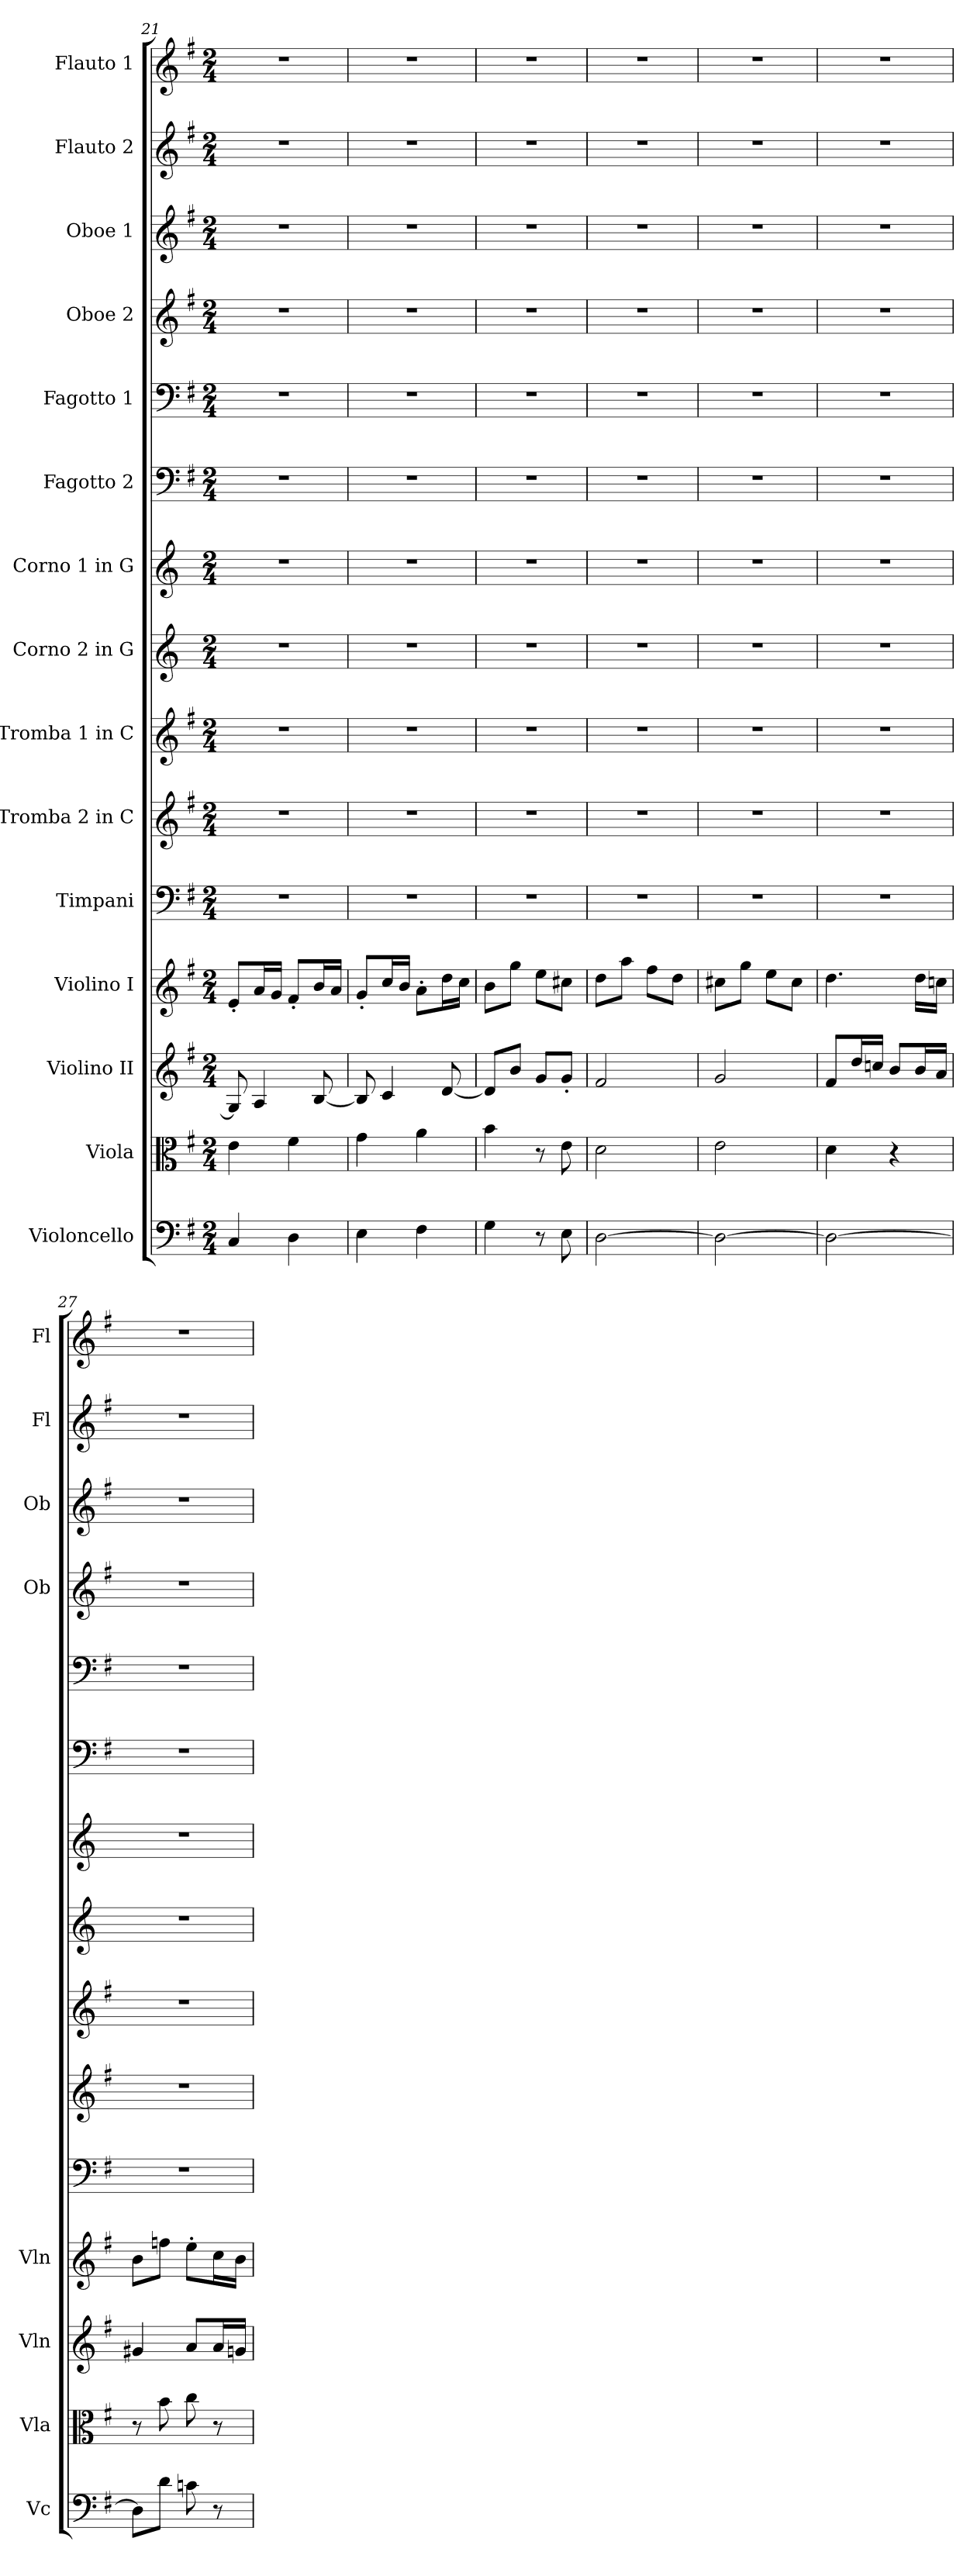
**kern	**kern	**kern	**kern	**kern	**kern	**kern	**kern	**kern	**kern	**kern	**kern	**kern	**kern	**kern
*part15	*part14	*part13	*part12	*part11	*part10	*part9	*part8	*part7	*part6	*part5	*part4	*part3	*part2	*part1
*staff15	*staff14	*staff13	*staff12	*staff11	*staff10	*staff9	*staff8	*staff7	*staff6	*staff5	*staff4	*staff3	*staff2	*staff1
*I"Violoncello	*I"Viola	*I"Violino II	*I"Violino I	*I"Timpani	*I"Tromba 2 in C	*I"Tromba 1 in C	*I"Corno 2 in G	*I"Corno 1 in G	*I"Fagotto 2	*I"Fagotto 1	*I"Oboe 2	*I"Oboe 1	*I"Flauto 2	*I"Flauto 1
*I'Vc	*I'Vla	*I'Vln	*I'Vln	*	*	*	*	*	*	*	*I'Ob	*I'Ob	*I'Fl	*I'Fl
*clefF4	*clefC3	*clefG2	*clefG2	*clefF4	*clefG2	*clefG2	*clefG2	*clefG2	*clefF4	*clefF4	*clefG2	*clefG2	*clefG2	*clefG2
*	*	*	*	*	*ITrd1c2	*ITrd1c2	*ITrd-4c-7	*ITrd-4c-7	*	*	*	*	*	*
*k[f#]	*k[f#]	*k[f#]	*k[f#]	*k[f#]	*k[b-]	*k[b-]	*k[f#]	*k[f#]	*k[f#]	*k[f#]	*k[f#]	*k[f#]	*k[f#]	*k[f#]
*G:	*G:	*G:	*G:	*G:	*F:	*F:	*G:	*G:	*G:	*G:	*G:	*G:	*G:	*G:
*M2/4	*M2/4	*M2/4	*M2/4	*M2/4	*M2/4	*M2/4	*M2/4	*M2/4	*M2/4	*M2/4	*M2/4	*M2/4	*M2/4	*M2/4
=21	=21	=21	=21	=21	=21	=21	=21	=21	=21	=21	=21	=21	=21	=21
4C	4e	8G]	8e'/L	2r	2r	2r	2r	2r	2r	2r	2r	2r	2r	2r
.	.	4A	16a/L	.	.	.	.	.	.	.	.	.	.	.
.	.	.	16g/JJ	.	.	.	.	.	.	.	.	.	.	.
4D	4f#	.	8f#'/L	.	.	.	.	.	.	.	.	.	.	.
.	.	[8B	16b/L	.	.	.	.	.	.	.	.	.	.	.
.	.	.	16a/JJ	.	.	.	.	.	.	.	.	.	.	.
=22	=22	=22	=22	=22	=22	=22	=22	=22	=22	=22	=22	=22	=22	=22
4E	4g	8B]	8g'/L	2r	2r	2r	2r	2r	2r	2r	2r	2r	2r	2r
.	.	4c	16cc/L	.	.	.	.	.	.	.	.	.	.	.
.	.	.	16b/JJ	.	.	.	.	.	.	.	.	.	.	.
4F#	4a	.	8a'\L	.	.	.	.	.	.	.	.	.	.	.
.	.	[8d	16dd\L	.	.	.	.	.	.	.	.	.	.	.
.	.	.	16cc\JJ	.	.	.	.	.	.	.	.	.	.	.
=23	=23	=23	=23	=23	=23	=23	=23	=23	=23	=23	=23	=23	=23	=23
4G	4b	8d/L]	8b\L	2r	2r	2r	2r	2r	2r	2r	2r	2r	2r	2r
.	.	8b/J	8gg\J	.	.	.	.	.	.	.	.	.	.	.
8r	8r	8g/L	8ee\L	.	.	.	.	.	.	.	.	.	.	.
8E	8e	8g'/J	8cc#X\J	.	.	.	.	.	.	.	.	.	.	.
=24	=24	=24	=24	=24	=24	=24	=24	=24	=24	=24	=24	=24	=24	=24
[2D	2d	2f#	8dd\L	2r	2r	2r	2r	2r	2r	2r	2r	2r	2r	2r
.	.	.	8aa\J	.	.	.	.	.	.	.	.	.	.	.
.	.	.	8ff#\L	.	.	.	.	.	.	.	.	.	.	.
.	.	.	8dd\J	.	.	.	.	.	.	.	.	.	.	.
=25	=25	=25	=25	=25	=25	=25	=25	=25	=25	=25	=25	=25	=25	=25
2D_	2e	2g	8cc#X\L	2r	2r	2r	2r	2r	2r	2r	2r	2r	2r	2r
.	.	.	8gg\J	.	.	.	.	.	.	.	.	.	.	.
.	.	.	8ee\L	.	.	.	.	.	.	.	.	.	.	.
.	.	.	8cc#\J	.	.	.	.	.	.	.	.	.	.	.
=26	=26	=26	=26	=26	=26	=26	=26	=26	=26	=26	=26	=26	=26	=26
2D_	4d	8f#/L	4.dd	2r	2r	2r	2r	2r	2r	2r	2r	2r	2r	2r
.	.	16dd/L	.	.	.	.	.	.	.	.	.	.	.	.
.	.	16ccn/JJ	.	.	.	.	.	.	.	.	.	.	.	.
.	4r	8b/L	.	.	.	.	.	.	.	.	.	.	.	.
.	.	16b/L	16dd\LL	.	.	.	.	.	.	.	.	.	.	.
.	.	16a/JJ	16ccn\JJ	.	.	.	.	.	.	.	.	.	.	.
=27	=27	=27	=27	=27	=27	=27	=27	=27	=27	=27	=27	=27	=27	=27
8D\L]	8r	4g#X	8b\L	2r	2r	2r	2r	2r	2r	2r	2r	2r	2r	2r
8d\J	8b	.	8ffn\J	.	.	.	.	.	.	.	.	.	.	.
8cn	8cc	8a/L	8ee'\L	.	.	.	.	.	.	.	.	.	.	.
8r	8r	16a/L	16cc\L	.	.	.	.	.	.	.	.	.	.	.
.	.	16gn/JJ	16b\JJ	.	.	.	.	.	.	.	.	.	.	.
=	=	=	=	=	=	=	=	=	=	=	=	=	=	=
*-	*-	*-	*-	*-	*-	*-	*-	*-	*-	*-	*-	*-	*-	*-
